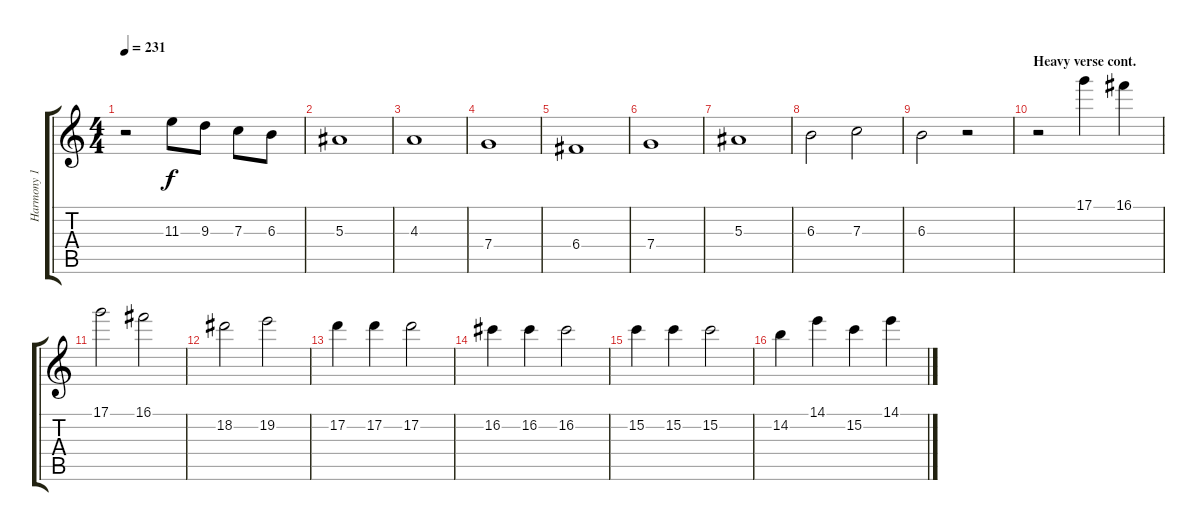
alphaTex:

\track ("Harmony 1" "Harmony 1") {instrument overdrivenguitar}
\staff {score tabs}
\tuning (D4 A3 F3 C3 G2 C2) {hide}
\ts (4 4)
\tempo 231
\clef g2
\ks aminor
r.2{dy f} 11.3.8 9.3.8 7.3.8 6.3.8 |
5.3.1 |
4.3.1 |
7.4.1 |
6.4.1 |
7.4.1 |
5.3.1 |
6.3.2 7.3.2 |
6.3.2 r.2 |
\section ("" "Heavy verse cont.")
r.2 17.1.4 16.1.4 |
17.1.2 16.1.2 |
18.2.2 19.2.2 |
17.2.4 17.2.4 17.2.2 |
16.2.4 16.2.4 16.2.2 |
15.2.4 15.2.4 15.2.2 |
14.2.4 14.1.4 15.2.4 14.1.4
